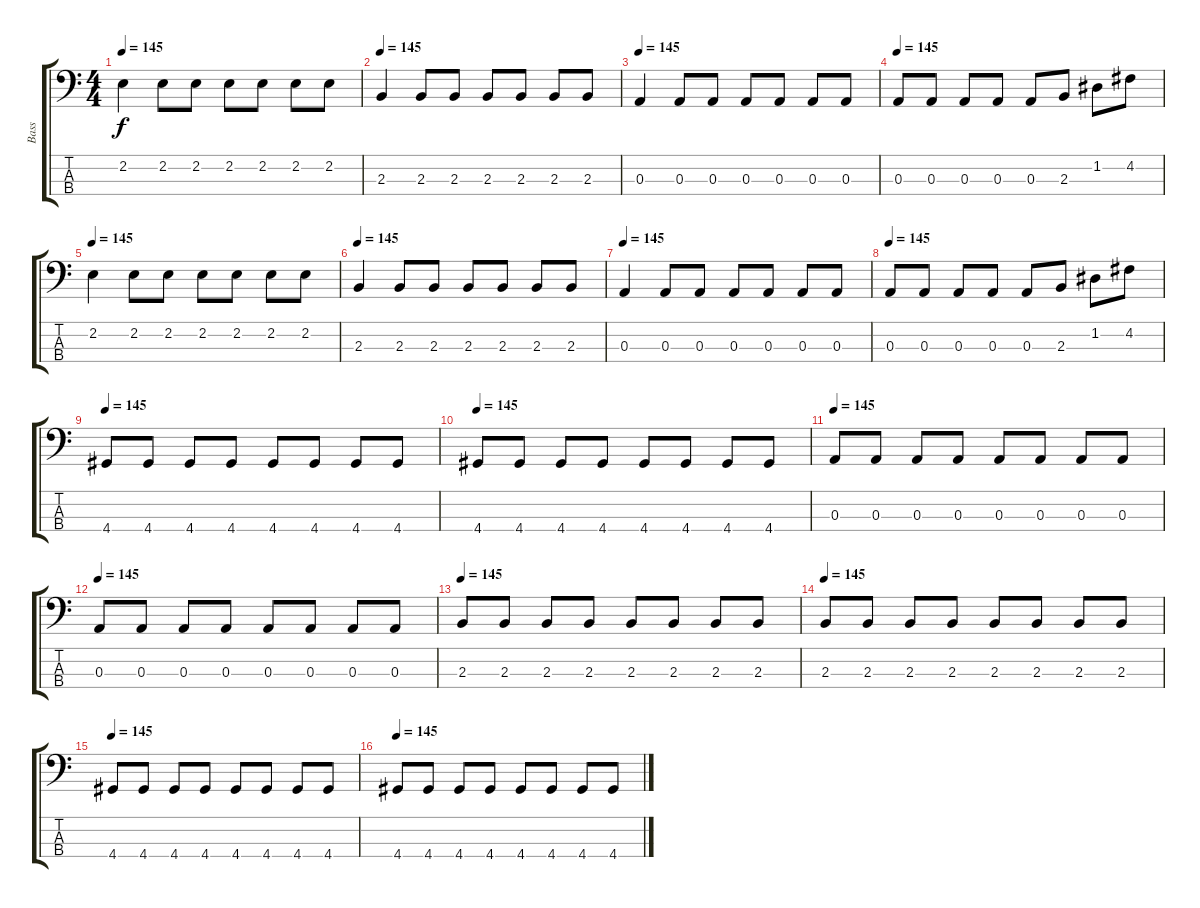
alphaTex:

\track ("Bass" "Bass") {instrument electricbasspick}
\staff {score tabs}
\tuning (G2 D2 A1 E1) {hide}
\ts (4 4)
\tempo 145
\clef f4
\ks c
2.2.4{dy f} 2.2.8 2.2.8 2.2.8 2.2.8 2.2.8 2.2.8 |
\tempo 145
2.3.4 2.3.8 2.3.8 2.3.8 2.3.8 2.3.8 2.3.8 |
\tempo 145
0.3.4 0.3.8 0.3.8 0.3.8 0.3.8 0.3.8 0.3.8 |
\tempo 145
0.3.8 0.3.8 0.3.8 0.3.8 0.3.8 2.3.8 1.2.8 4.2.8 |
\tempo 145
2.2.4 2.2.8 2.2.8 2.2.8 2.2.8 2.2.8 2.2.8 |
\tempo 145
2.3.4 2.3.8 2.3.8 2.3.8 2.3.8 2.3.8 2.3.8 |
\tempo 145
0.3.4 0.3.8 0.3.8 0.3.8 0.3.8 0.3.8 0.3.8 |
\tempo 145
0.3.8 0.3.8 0.3.8 0.3.8 0.3.8 2.3.8 1.2.8 4.2.8 |
\tempo 145
4.4.8 4.4.8 4.4.8 4.4.8 4.4.8 4.4.8 4.4.8 4.4.8 |
\tempo 145
4.4.8 4.4.8 4.4.8 4.4.8 4.4.8 4.4.8 4.4.8 4.4.8 |
\tempo 145
0.3.8 0.3.8 0.3.8 0.3.8 0.3.8 0.3.8 0.3.8 0.3.8 |
\tempo 145
0.3.8 0.3.8 0.3.8 0.3.8 0.3.8 0.3.8 0.3.8 0.3.8 |
\tempo 145
2.3.8 2.3.8 2.3.8 2.3.8 2.3.8 2.3.8 2.3.8 2.3.8 |
\tempo 145
2.3.8 2.3.8 2.3.8 2.3.8 2.3.8 2.3.8 2.3.8 2.3.8 |
\tempo 145
4.4.8 4.4.8 4.4.8 4.4.8 4.4.8 4.4.8 4.4.8 4.4.8 |
\tempo 145
4.4.8 4.4.8 4.4.8 4.4.8 4.4.8 4.4.8 4.4.8 4.4.8
